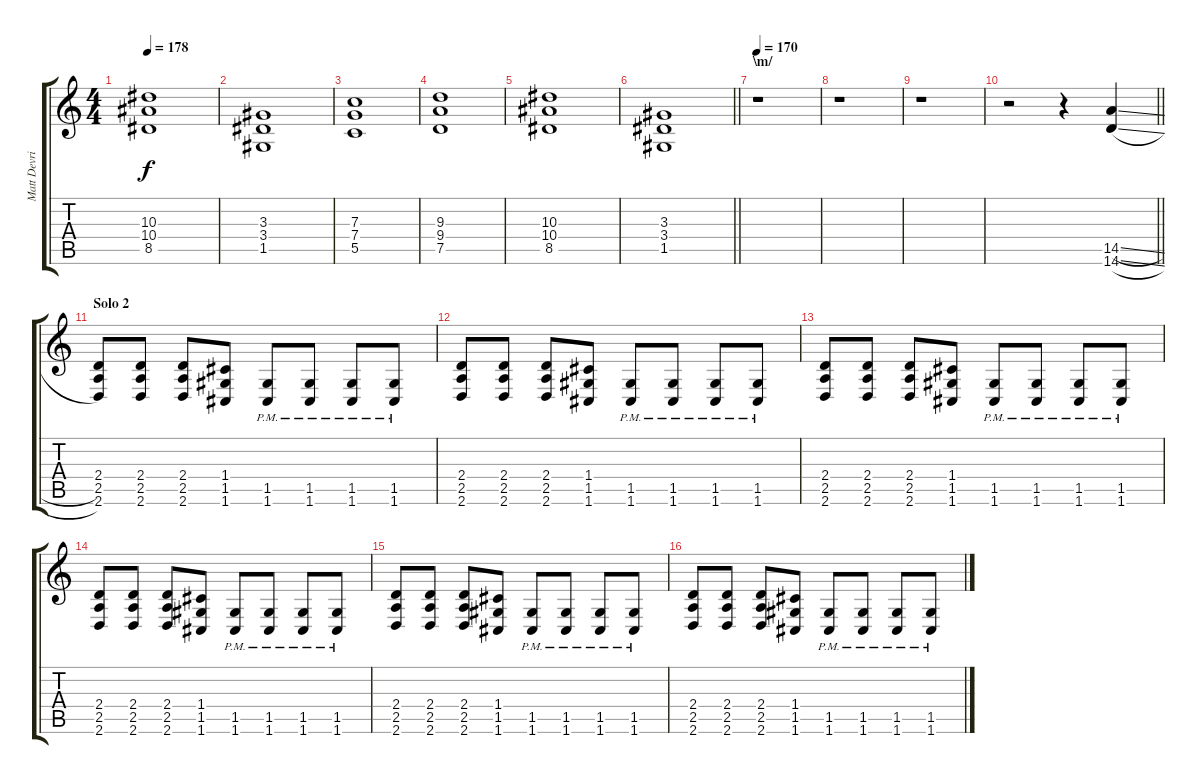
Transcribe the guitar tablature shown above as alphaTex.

\track ("Matt Devries" "Matt Devri") {instrument overdrivenguitar}
\staff {score tabs}
\tuning (D4 A3 F3 C3 G2 C2) {hide}
\ts (4 4)
\tempo 178
\clef g2
\ks c
(10.3 10.4 8.5).1{dy f} |
(3.3 3.4 1.5).1 |
(7.3 7.4 5.5).1 |
(9.3 9.4 7.5).1 |
(10.3 10.4 8.5).1 |
\barLineRight lightlight
(3.3 3.4 1.5).1 |
\section ("" "\\m/")
\tempo 170
r.1 |
r.1 |
r.1 |
\barLineRight lightlight
r.2 r.4 (14.5{sl} 14.6{sl}).4 |
\section ("" "Solo 2")
(2.4 2.5 2.6).8 (2.4 2.5 2.6).8 (2.4 2.5 2.6).8 (1.4 1.5 1.6).8 (1.5{pm} 1.6{pm}).8 (1.5{pm} 1.6{pm}).8 (1.5{pm} 1.6{pm}).8 (1.5{pm} 1.6{pm}).8 |
(2.4 2.5 2.6).8 (2.4 2.5 2.6).8 (2.4 2.5 2.6).8 (1.4 1.5 1.6).8 (1.5{pm} 1.6{pm}).8 (1.5{pm} 1.6{pm}).8 (1.5{pm} 1.6{pm}).8 (1.5{pm} 1.6{pm}).8 |
(2.4 2.5 2.6).8 (2.4 2.5 2.6).8 (2.4 2.5 2.6).8 (1.4 1.5 1.6).8 (1.5{pm} 1.6{pm}).8 (1.5{pm} 1.6{pm}).8 (1.5{pm} 1.6{pm}).8 (1.5{pm} 1.6{pm}).8 |
(2.4 2.5 2.6).8 (2.4 2.5 2.6).8 (2.4 2.5 2.6).8 (1.4 1.5 1.6).8 (1.5{pm} 1.6{pm}).8 (1.5{pm} 1.6{pm}).8 (1.5{pm} 1.6{pm}).8 (1.5{pm} 1.6{pm}).8 |
(2.4 2.5 2.6).8 (2.4 2.5 2.6).8 (2.4 2.5 2.6).8 (1.4 1.5 1.6).8 (1.5{pm} 1.6{pm}).8 (1.5{pm} 1.6{pm}).8 (1.5{pm} 1.6{pm}).8 (1.5{pm} 1.6{pm}).8 |
(2.4 2.5 2.6).8 (2.4 2.5 2.6).8 (2.4 2.5 2.6).8 (1.4 1.5 1.6).8 (1.5{pm} 1.6{pm}).8 (1.5{pm} 1.6{pm}).8 (1.5{pm} 1.6{pm}).8 (1.5{pm} 1.6{pm}).8
